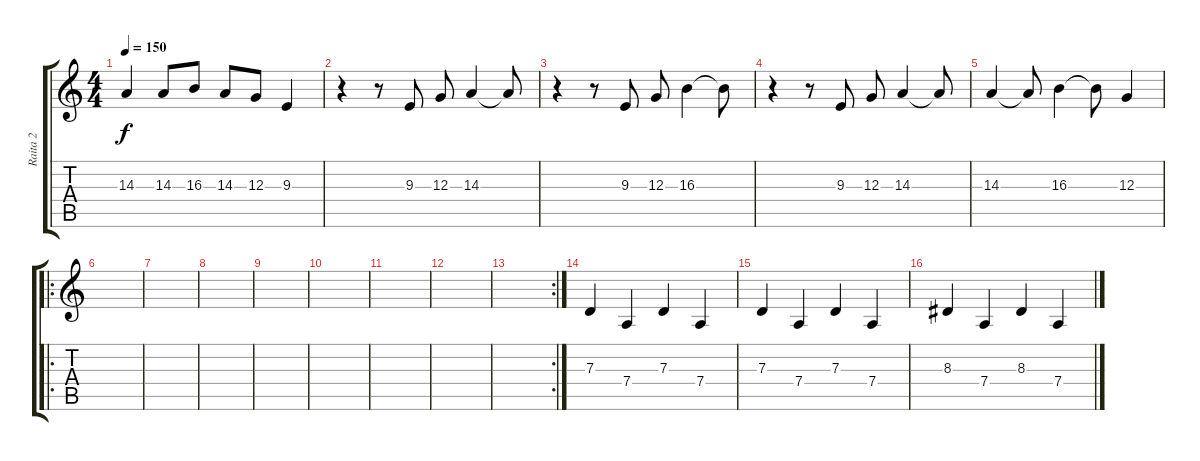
\track ("Raita 2" "Raita 2") {instrument acousticgrandpiano}
\staff {score tabs}
\tuning (E4 B3 G3 D3 A2 E2) {hide}
\ts (4 4)
\tempo 150
\clef g2
\ks c
14.3.4{dy f} 14.3.8 16.3.8 14.3.8 12.3.8 9.3.4 |
r.4 r.8 9.3.8 12.3.8 14.3.4 14.3{t}.8 |
r.4 r.8 9.3.8 12.3.8 16.3.4 16.3{t}.8 |
r.4 r.8 9.3.8 12.3.8 14.3.4 14.3{t}.8 |
14.3.4 14.3{t}.8 16.3.4 16.3{t}.8 12.3.4 |
\ro
|
|
|
|
|
|
|
\rc 2
|
7.3.4 7.4.4 7.3.4 7.4.4 |
7.3.4 7.4.4 7.3.4 7.4.4 |
8.3.4 7.4.4 8.3.4 7.4.4
